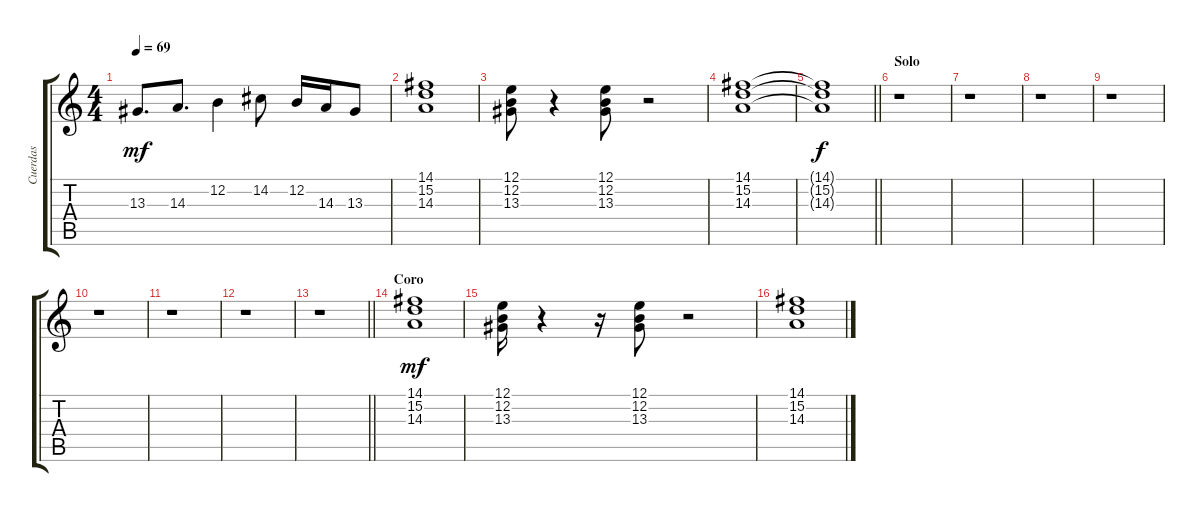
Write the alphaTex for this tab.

\track ("Cuerdas" "Cuerdas") {instrument stringensemble2}
\staff {score tabs}
\tuning (E4 B3 G3 D3 A2 E2) {hide}
\ts (4 4)
\tempo 69
\clef g2
\ks c
13.3.8{d dy mf} 14.3.8{d} 12.2.4 14.2.8 12.2.16 14.3.16 13.3.8 |
(14.1 15.2 14.3).1 |
(12.1 12.2 13.3).8 r.4 (12.1 12.2 13.3).8 r.2 |
(14.1 15.2 14.3).1 |
\barLineRight lightlight
(14.1{t} 15.2{t} 14.3{t}).1{dy f} |
\section ("" "Solo")
r.1 |
r.1 |
r.1 |
r.1 |
r.1 |
r.1 |
r.1 |
\barLineRight lightlight
r.1 |
\section ("" "Coro")
(14.1 15.2 14.3).1{dy mf} |
(12.1 12.2 13.3).16 r.4 r.16 (12.1 12.2 13.3).8 r.2 |
(14.1 15.2 14.3).1
